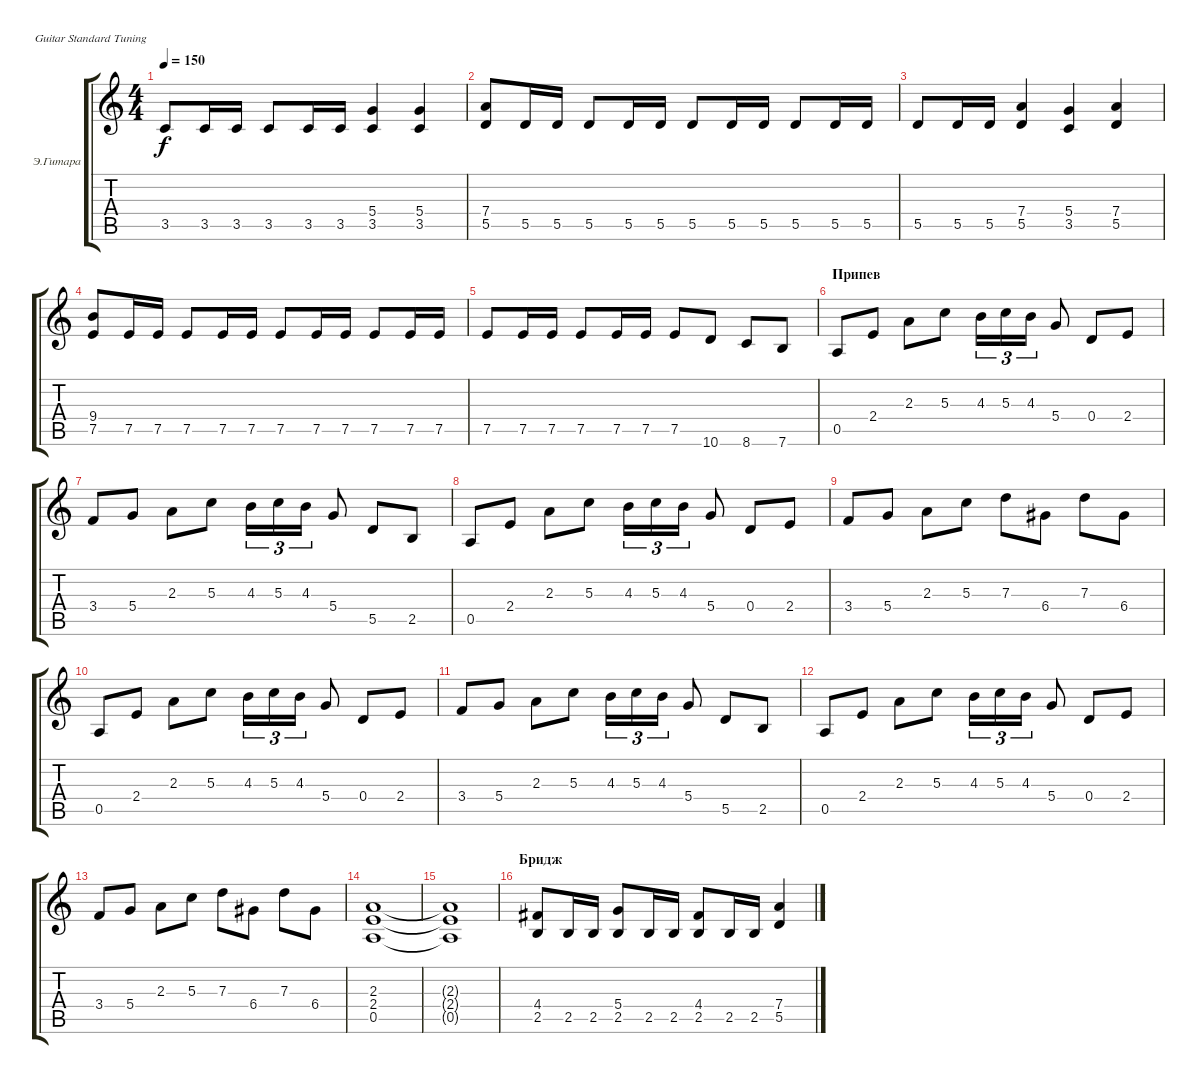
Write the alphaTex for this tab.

\bracketExtendMode groupsimilarinstruments
\firstSystemTrackNameOrientation horizontal
\otherSystemsTrackNameOrientation horizontal
\track ("Владимир Холстинин" "Э.Гитара") {instrument distortionguitar}
\staff {score tabs}
\tuning (E4 B3 G3 D3 A2 E2)
\ts (4 4)
\tempo 150
\clef g2
\ks c
3.5.8{dy f} 3.5.16 3.5.16 3.5.8 3.5.16 3.5.16 (5.4 3.5).4 (5.4 3.5).4 |
(7.4 5.5).8 5.5.16 5.5.16 5.5.8 5.5.16 5.5.16 5.5.8 5.5.16 5.5.16 5.5.8 5.5.16 5.5.16 |
5.5.8 5.5.16 5.5.16 (7.4 5.5).4 (5.4 3.5).4 (7.4 5.5).4 |
(9.4 7.5).8 7.5.16 7.5.16 7.5.8 7.5.16 7.5.16 7.5.8 7.5.16 7.5.16 7.5.8 7.5.16 7.5.16 |
7.5.8 7.5.16 7.5.16 7.5.8 7.5.16 7.5.16 7.5.8 10.6.8 8.6.8 7.6.8 |
\section ("" "Припев")
0.5.8 2.4.8 2.3.8 5.3.8 4.3.16{tu (3 2)} 5.3.16{tu (3 2)} 4.3.16{tu (3 2)} 5.4.8 0.4.8 2.4.8 |
3.4.8 5.4.8 2.3.8 5.3.8 4.3.16{tu (3 2)} 5.3.16{tu (3 2)} 4.3.16{tu (3 2)} 5.4.8 5.5.8 2.5.8 |
0.5.8 2.4.8 2.3.8 5.3.8 4.3.16{tu (3 2)} 5.3.16{tu (3 2)} 4.3.16{tu (3 2)} 5.4.8 0.4.8 2.4.8 |
3.4.8 5.4.8 2.3.8 5.3.8 7.3.8 6.4.8 7.3.8 6.4.8 |
0.5.8 2.4.8 2.3.8 5.3.8 4.3.16{tu (3 2)} 5.3.16{tu (3 2)} 4.3.16{tu (3 2)} 5.4.8 0.4.8 2.4.8 |
3.4.8 5.4.8 2.3.8 5.3.8 4.3.16{tu (3 2)} 5.3.16{tu (3 2)} 4.3.16{tu (3 2)} 5.4.8 5.5.8 2.5.8 |
0.5.8 2.4.8 2.3.8 5.3.8 4.3.16{tu (3 2)} 5.3.16{tu (3 2)} 4.3.16{tu (3 2)} 5.4.8 0.4.8 2.4.8 |
3.4.8 5.4.8 2.3.8 5.3.8 7.3.8 6.4.8 7.3.8 6.4.8 |
(2.3 2.4 0.5).1 |
(2.3{t} 2.4{t} 0.5{t}).1 |
\section ("" "Бридж")
(4.4 2.5).8 2.5.16 2.5.16 (5.4 2.5).8 2.5.16 2.5.16 (4.4 2.5).8 2.5.16 2.5.16 (7.4 5.5).4
